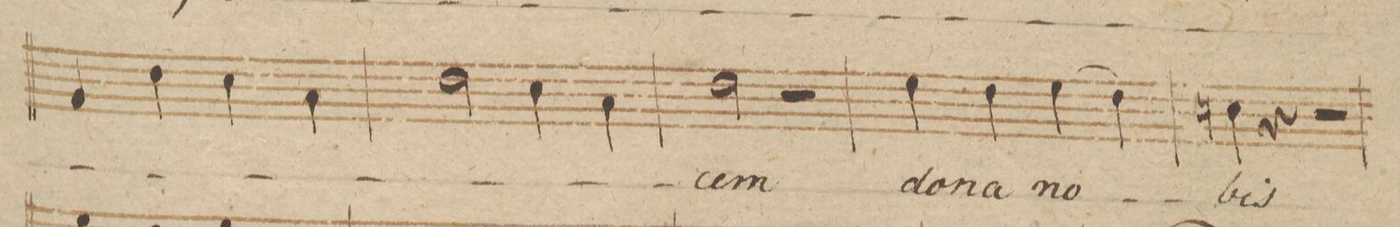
**kern	**text	**dynam
*I"Tenore.	*	*
*clefC4	*	*
*k[b-]	*	*
*met(c|)	*	*
*M2/2	*	*
4F/	.	.
4c\	.	.
4B-\	.	.
4G\	.	.
=19	=19	=19
2c\	.	.
4B-\	.	.
4G\	.	.
=20	=20	=20
2c\	-cem	.
2r	.	.
=21	=21	=21
4d\	do-	.
4c\	-na	.
(4d\	no-	.
4c\)	.	.
=22	=22	=22
4Bn\	-bis	.
4r	.	.
2r	.	.
=23	=23	=23
*-	*-	*-
